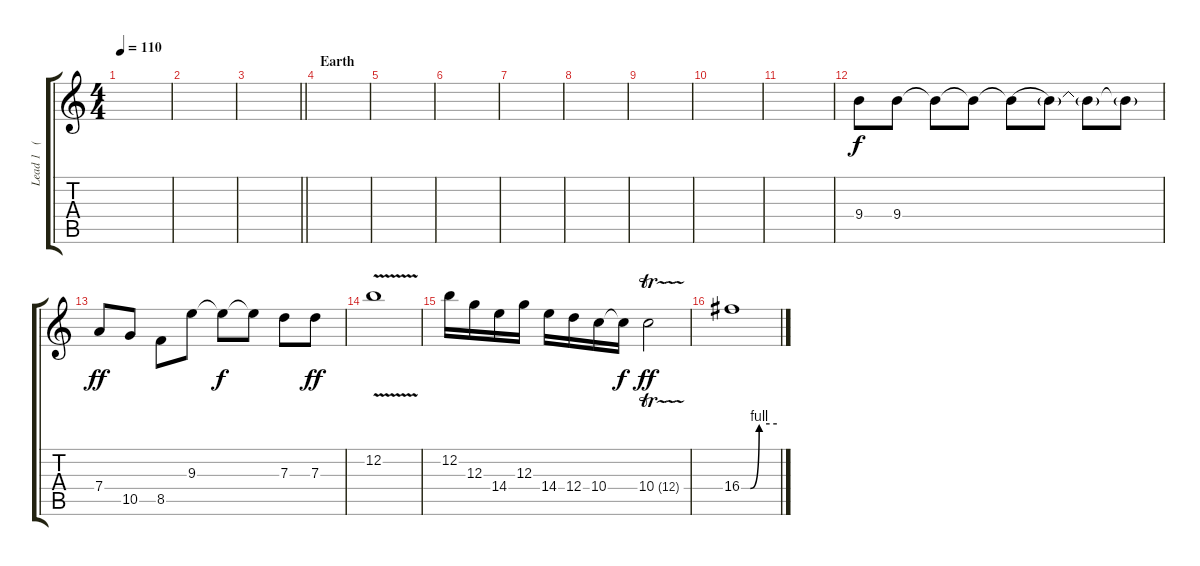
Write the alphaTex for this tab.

\track ("Lead 1   (Dark)" "Lead 1   (") {instrument distortionguitar}
\staff {score tabs}
\tuning (E4 B3 G3 D3 A2 E2) {hide}
\ts (4 4)
\tempo 110
\clef g2
\ks c
|
|
\barLineRight lightlight
|
\section ("" "Earth")
|
|
|
|
|
|
|
|
9.4.8 9.4.8 9.4{t}.8{dy f} 9.4{t}.8 9.4{be (hold 0 0 60 0) t}.8 9.4{t}.8 9.4{t}.8 9.4{t}.8 |
7.4.8{dy ff} 10.5.8 8.5.8 9.3.8 9.3{t}.8{dy f} 9.3{t}.8 7.3.8 7.3.8{dy ff} |
12.2{v}.1 |
12.2.16 12.3.16 14.4.16 12.3.16 14.4.16 12.4.16 10.4.16 10.4{t}.16{dy f} 10.4{tr (12 32)}.2{dy ff} |
16.4{be (custom 0 0 15 0 30 4 60 4)}.1
